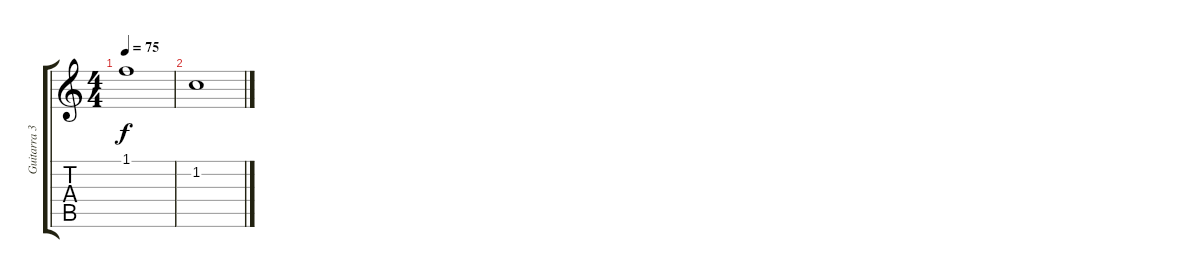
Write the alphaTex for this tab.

\track ("Guitarra 3" "Guitarra 3") {instrument overdrivenguitar}
\staff {score tabs}
\tuning (E4 B3 G3 D3 A2 E2) {hide}
\ts (4 4)
\tempo 75
\clef g2
\ks c
1.1.1{dy f} |
1.2.1
